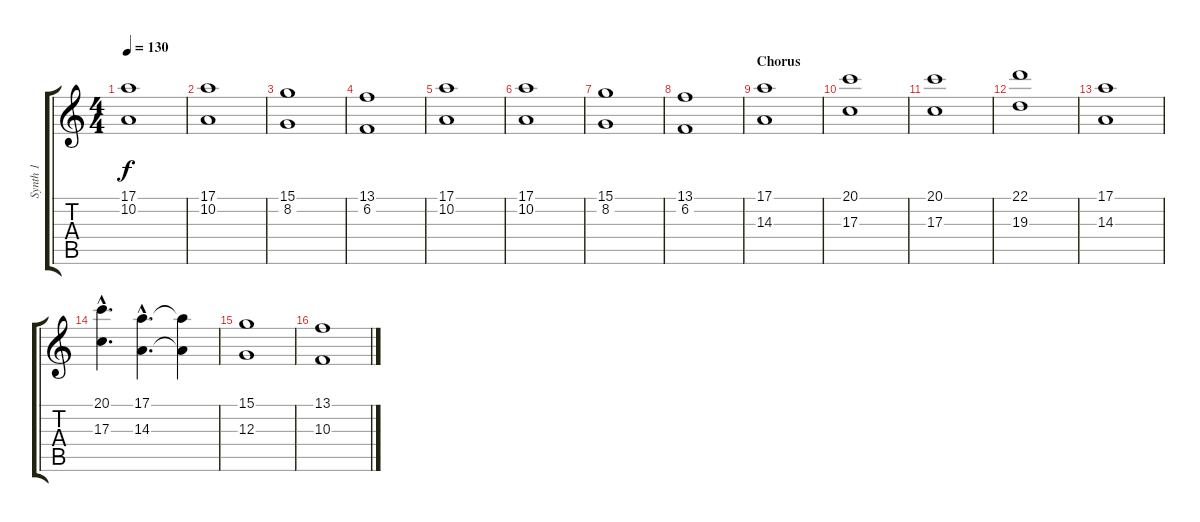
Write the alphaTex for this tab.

\track ("Synth 1" "Synth 1") {instrument stringensemble1}
\staff {score tabs}
\tuning (E4 B3 G3 D3 A2 E2) {hide}
\ts (4 4)
\tempo 130
\clef g2
\ks c
(17.1 10.2).1{dy f} |
(17.1 10.2).1 |
(15.1 8.2).1 |
(13.1 6.2).1 |
(17.1 10.2).1 |
(17.1 10.2).1 |
(15.1 8.2).1 |
(13.1 6.2).1 |
\section ("" "Chorus")
(17.1 14.3).1{volume 10} |
(20.1 17.3).1{volume 10} |
(20.1 17.3).1{volume 10} |
(22.1 19.3).1{volume 10} |
(17.1 14.3).1{volume 10} |
(20.1{hac} 17.3{hac}).4{d volume 10} (17.1{hac} 14.3{hac}).4{d volume 10} (17.1{t} 14.3{t}).4 |
(15.1 12.3).1{volume 10} |
(13.1 10.3).1{volume 10}
